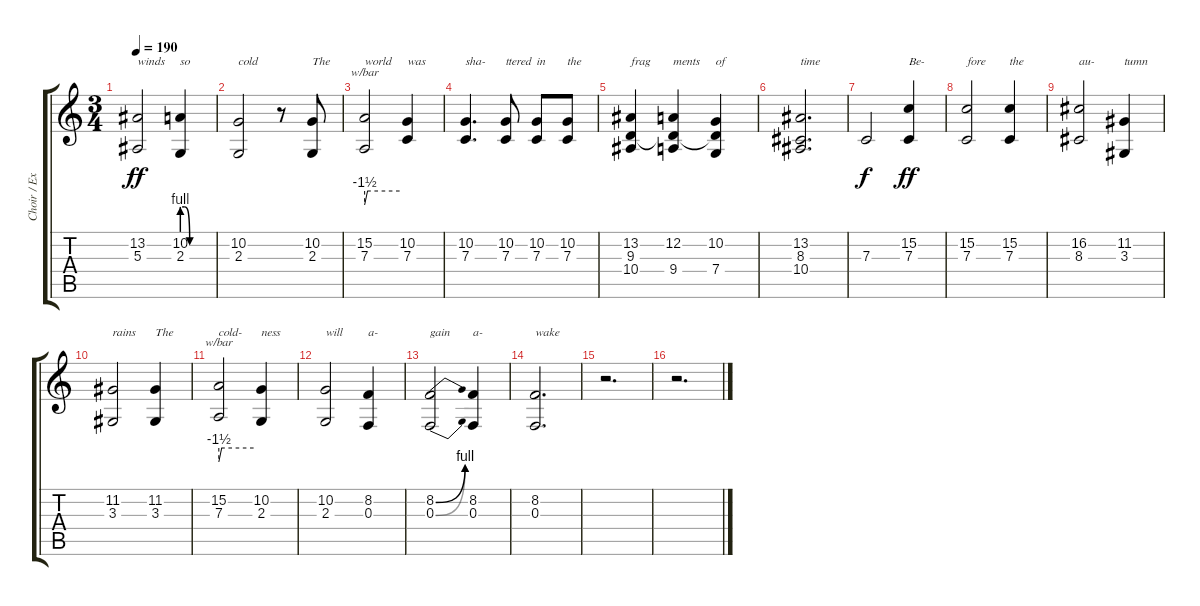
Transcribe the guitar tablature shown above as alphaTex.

\track ("Choir / Extra Clean Jari" "Choir / Ex") {instrument synthvoice}
\staff {score tabs}
\tuning (D4 A3 F3 C3 G2 C2) {hide}
\ts (3 4)
\tempo 190
\clef g2
\ks c
(13.2 5.3).2{txt "winds" dy ff} (10.2{be (custom 0 4 5 4 15 0 40 0 60 0)} 2.3).4{txt "so"} |
(10.2 2.3).2{txt "cold"} r.8 (10.2 2.3).8{txt "The"} |
(15.2 7.3).2{tbe (custom default 0 -6 5 0 60 0) txt "world"} (10.2 7.3).4{txt "was"} |
(10.2 7.3).4{d txt "sha-"} (10.2 7.3).8{txt "ttered"} (10.2 7.3).8{txt "in"} (10.2 7.3).8{txt "the"} |
(13.2 9.3 10.4).4{txt "frag"} (12.2 9.3{t} 9.4).4{txt "ments"} (10.2 9.3{t} 7.4).4{txt "of"} |
(13.2 8.3 10.4).2{d txt "time"} |
7.3.2{dy f} (15.2 7.3).4{txt "Be-" dy ff} |
(15.2 7.3).2{txt "fore"} (15.2 7.3).4{txt "the"} |
(16.2 8.3).2{txt "au-"} (11.2 3.3).4{txt "tumn"} |
(11.2 3.3).2{txt "rains"} (11.2 3.3).4{txt "The"} |
(15.2 7.3).2{tbe (custom default 0 -6 5 0 60 0) txt "cold-"} (10.2 2.3).4{txt "ness"} |
(10.2 2.3).2{txt "will"} (8.2 0.3).4{txt "a-"} |
(8.2{be (bend 0 0 60 4)} 0.3{be (bend 0 0 60 4)}).2{txt "gain"} (8.2 0.3).4{txt "a-"} |
(8.2 0.3).2{d txt "wake"} |
r.2{d} |
r.2{d}
